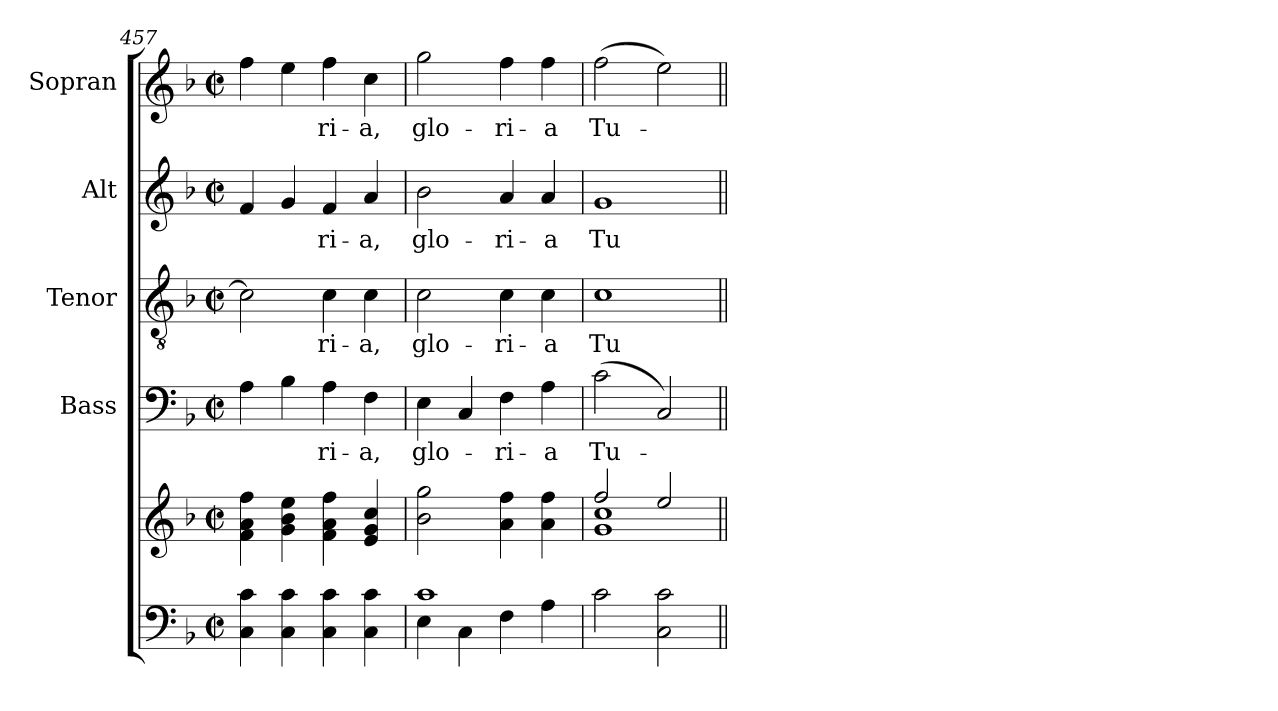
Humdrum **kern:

**kern	**kern	**kern	**text	**kern	**text	**kern	**text	**kern	**text
*part5	*part5	*part4	*part4	*part3	*part3	*part2	*part2	*part1	*part1
*staff6	*staff5	*staff4	*staff4	*staff3	*staff3	*staff2	*staff2	*staff1	*staff1
*	*	*I"Bass	*	*I"Tenor	*	*I"Alt	*	*I"Sopran	*
*	*	*I'B.	*	*I'T.	*	*I'A.	*	*I'S.	*
*clefF4	*clefG2	*clefF4	*	*clefGv2	*	*clefG2	*	*clefG2	*
*k[b-]	*k[b-]	*k[b-]	*	*k[b-]	*	*k[b-]	*	*k[b-]	*
*F:	*F:	*F:	*	*F:	*	*F:	*	*F:	*
*M2/2	*M2/2	*M2/2	*	*M2/2	*	*M2/2	*	*M2/2	*
*met(c|)	*met(c|)	*met(c|)	*	*met(c|)	*	*met(c|)	*	*met(c|)	*
=457	=457	=457	=457	=457	=457	=457	=457	=457	=457
4C\ 4c\	4f\ 4a\ 4ff\	4A\	.	2c\]	.	4f/	.	4ff\	.
4C\ 4c\	4g\ 4b-\ 4ee\	4B-\	.	.	.	4g/	.	4ee\	.
!	!	!	!LO:LY:b	!	!LO:LY:b	!	!LO:LY:b	!	!LO:LY:b
4C\ 4c\	4f\ 4a\ 4ff\	4A\	-ri-	4c\	-ri-	4f/	-ri-	4ff\	-ri-
!	!	!	!LO:LY:b	!	!LO:LY:b	!	!LO:LY:b	!	!LO:LY:b
4C\ 4c\	4e/ 4g/ 4cc/	4F\	-a,	4c\	-a,	4a/	-a,	4cc\	-a,
=458	=458	=458	=458	=458	=458	=458	=458	=458	=458
*^	*	*	*	*	*	*	*	*	*
!	!	!	!	!LO:LY:b	!	!LO:LY:b	!	!LO:LY:b	!	!LO:LY:b
1c	4E\	2b-\ 2gg\	4E\	glo-	2c\	glo-	2b-\	glo-	2gg\	glo-
.	4C\	.	4C/	.	.	.	.	.	.	.
!	!	!	!	!LO:LY:b	!	!LO:LY:b	!	!LO:LY:b	!	!LO:LY:b
.	4F\	4a\ 4ff\	4F\	-ri-	4c\	-ri-	4a/	-ri-	4ff\	-ri-
!	!	!	!	!LO:LY:b	!	!LO:LY:b	!	!LO:LY:b	!	!LO:LY:b
.	4A\	4a\ 4ff\	4A\	-a	4c\	-a	4a/	-a	4ff\	-a
=459	=459	=459	=459	=459	=459	=459	=459	=459	=459	=459
*	*	*^	*	*	*	*	*	*	*	*
!	!	!	!	!	!LO:LY:b	!	!LO:LY:b	!	!LO:LY:b	!	!LO:LY:b
*v	*v	*	*	*	*	*	*	*	*	*	*
2c\	2ff/	1g 1cc	(>2c\	Tu-	1c	Tu-	1g	Tu-	(>2ff\	Tu-
2C\ 2c\	2ee/	.	2C/)	.	.	.	.	.	2ee\)	.
*	*v	*v	*	*	*	*	*	*	*	*
=||	=||	=||	=||	=||	=||	=||	=||	=||	=||
*-	*-	*-	*-	*-	*-	*-	*-	*-	*-
